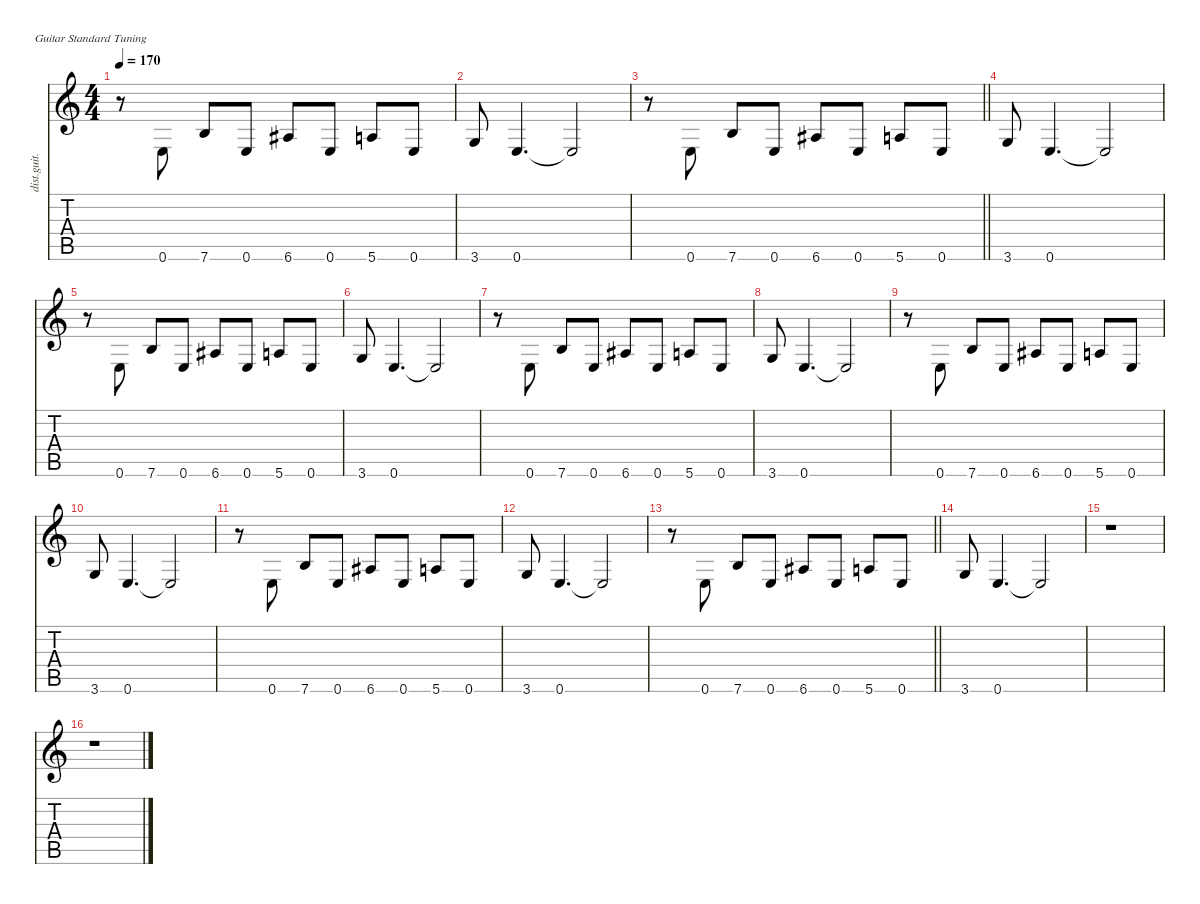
\defaultSystemsLayout 4
\hideDynamics
\bracketExtendMode nobrackets
\otherSystemsTrackNameOrientation horizontal
\track ("(Double Track)-hid" "dist.guit.") {instrument distortionguitar}
\staff {score tabs}
\tuning (E4 B3 G3 D3 A2 E2)
\ts (4 4)
\tempo 170
\clef g2
\ks c
r.8{dy f beam Down} 0.6.8{beam Up} 7.6.8{beam Up} 0.6.8{beam Up} 6.6{acc #}.8{beam Up} 0.6.8{beam Up} 5.6.8{beam Up} 0.6.8{beam Up} |
3.6.8{beam Up} 0.6.4{d beam Up} 0.6{t}.2{beam Up} |
\barLineRight lightlight
r.8{beam Down} 0.6.8{beam Up} 7.6.8{beam Up} 0.6.8{beam Up} 6.6{acc #}.8{beam Up} 0.6.8{beam Up} 5.6.8{beam Up} 0.6.8{beam Up} |
3.6.8{beam Up} 0.6.4{d beam Up} 0.6{t}.2{beam Up} |
r.8{beam Down} 0.6.8{beam Up} 7.6.8{beam Up} 0.6.8{beam Up} 6.6{acc #}.8{beam Up} 0.6.8{beam Up} 5.6.8{beam Up} 0.6.8{beam Up} |
3.6.8{beam Up} 0.6.4{d beam Up} 0.6{t}.2{beam Up} |
r.8{beam Down} 0.6.8{beam Up} 7.6.8{beam Up} 0.6.8{beam Up} 6.6{acc #}.8{beam Up} 0.6.8{beam Up} 5.6.8{beam Up} 0.6.8{beam Up} |
3.6.8{beam Up} 0.6.4{d beam Up} 0.6{t}.2{beam Up} |
r.8{beam Down} 0.6.8{beam Up} 7.6.8{beam Up} 0.6.8{beam Up} 6.6{acc #}.8{beam Up} 0.6.8{beam Up} 5.6.8{beam Up} 0.6.8{beam Up} |
3.6.8{beam Up} 0.6.4{d beam Up} 0.6{t}.2{beam Up} |
r.8{beam Down} 0.6.8{beam Up} 7.6.8{beam Up} 0.6.8{beam Up} 6.6{acc #}.8{beam Up} 0.6.8{beam Up} 5.6.8{beam Up} 0.6.8{beam Up} |
3.6.8{beam Up} 0.6.4{d beam Up} 0.6{t}.2{beam Up} |
\barLineRight lightlight
r.8{beam Down} 0.6.8{beam Up} 7.6.8{beam Up} 0.6.8{beam Up} 6.6{acc #}.8{beam Up} 0.6.8{beam Up} 5.6.8{beam Up} 0.6.8{beam Up} |
3.6.8{beam Up} 0.6.4{d beam Up} 0.6{t}.2{beam Up} |
r.1{beam Down} |
r.1{beam Down}
